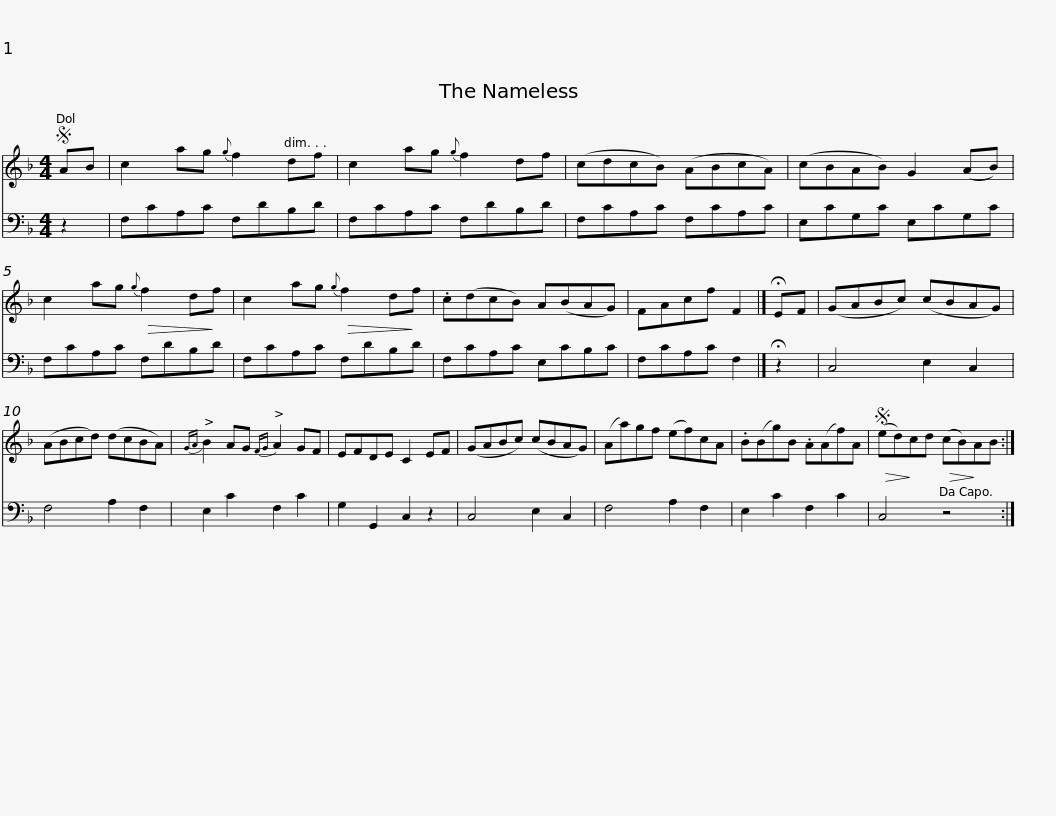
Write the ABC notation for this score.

X:1
%%score 1 2
L:1/8
M:4/4
I:linebreak $
K:F
V:1 treble
V:2 bass
V:1
S AB | c2 ag{g} f2 df | c2 ag{g} f2 df | (cdcB) (ABcA) | (cBAB) G2 (AB) |$ %5
 c2 ag!>(!{g} f2 d!>)!f | c2 ag!>(!{g} f2 d!>)!f | .c(dcB) A(BAG) | FAcf F2 |] !fermata!EF | %10
 (GABc) (cBAG) |$ (ABcd) (dcBA) |{GA} B2 AG{FG} A2 GF | EFDE C2 EF | (GABc) (cBAG) | %15
 (Aa)gf (ef)cA |$ .B(Bg)B .A(Af)A |S!>(! (ed)!>)!cd!>(! (cB)!>)!AB :| %18
V:2
 z2 | F,CA,C F,DB,D | F,CA,C F,DB,D | F,CA,C F,CA,C | E,CG,C E,CG,C |$ %5
 F,CA,C F,DB,D | F,CA,C F,DB,D | F,CA,C E,CB,C | F,CA,C F,2 |] !fermata!z2 | %10
 C,4 E,2 C,2 |$ F,4 A,2 F,2 | E,2 C2 F,2 C2 | G,2 G,,2 C,2 z2 | C,4 E,2 C,2 | %15
 F,4 A,2 F,2 |$ E,2 C2 F,2 C2 | C,4 z4 :| %18
